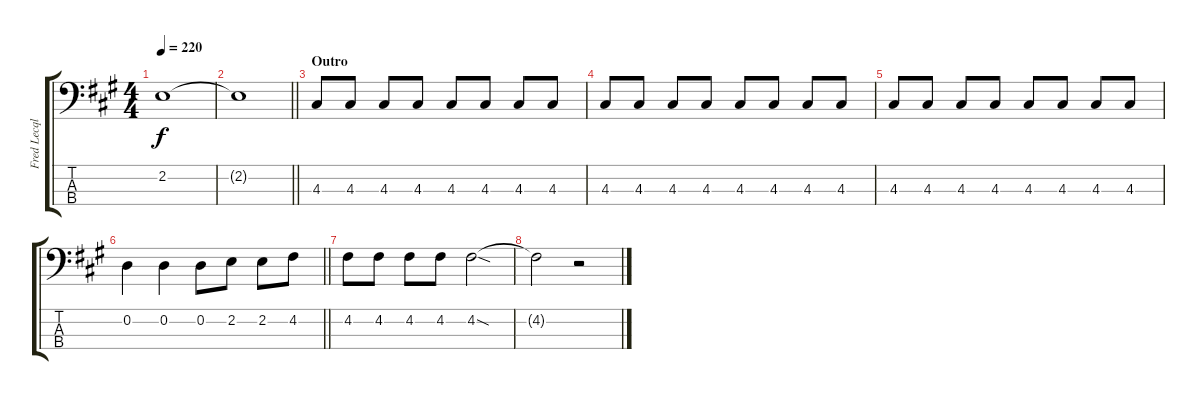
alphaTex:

\track ("Fred Lecqlerc" "Fred Lecql") {instrument electricbassfinger}
\staff {score tabs}
\tuning (G2 D2 A1 E1) {hide}
\ts (4 4)
\tempo 220
\clef f4
\ks a
2.2.1{dy f} |
\barLineRight lightlight
2.2{t}.1 |
\section ("" "Outro")
4.3.8 4.3.8 4.3.8 4.3.8 4.3.8 4.3.8 4.3.8 4.3.8 |
4.3.8 4.3.8 4.3.8 4.3.8 4.3.8 4.3.8 4.3.8 4.3.8 |
4.3.8 4.3.8 4.3.8 4.3.8 4.3.8 4.3.8 4.3.8 4.3.8 |
\barLineRight lightlight
0.2.4 0.2.4 0.2.8 2.2.8 2.2.8 4.2.8 |
4.2.8 4.2.8 4.2.8 4.2.8 4.2{sod}.2 |
4.2{t}.2 r.2
